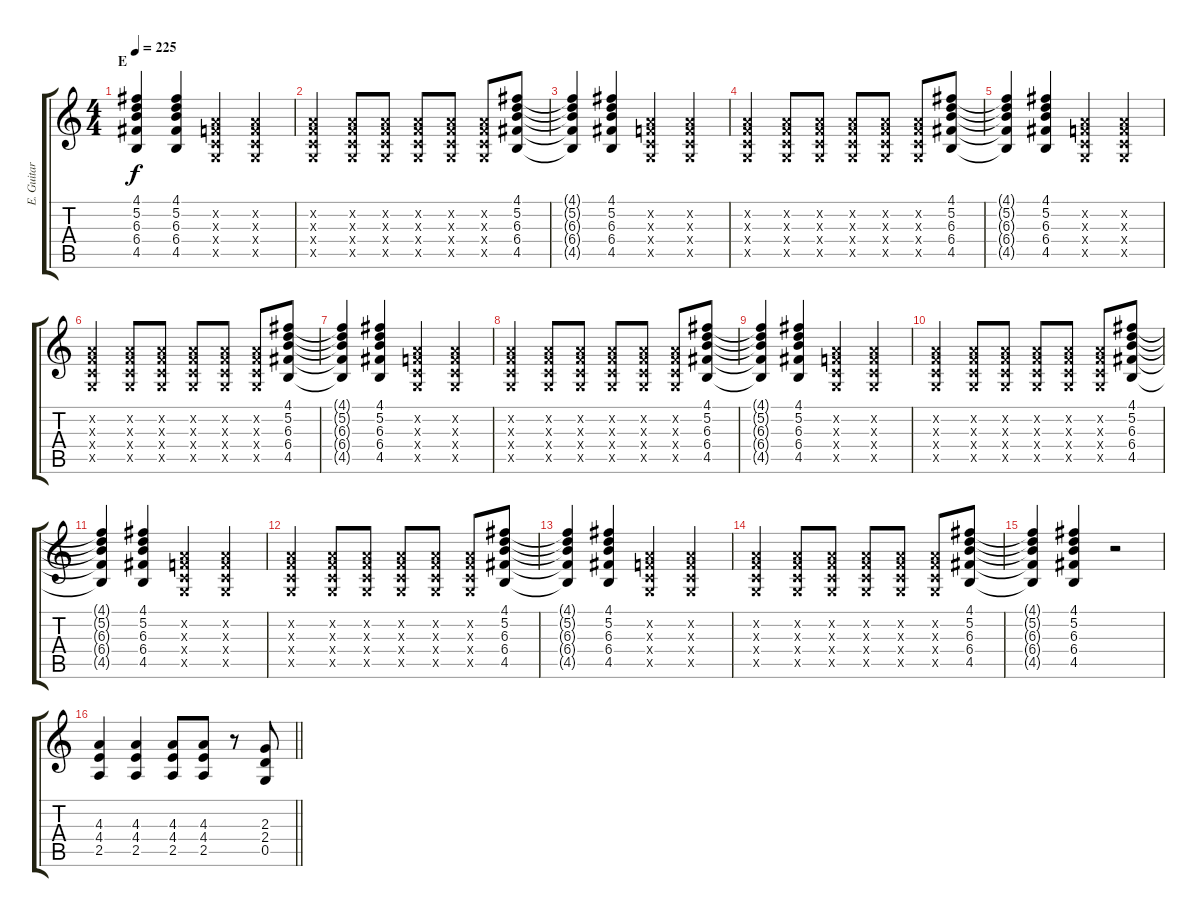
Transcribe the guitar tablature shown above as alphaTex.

\track ("E. Guitar II (Aoi)" "E. Guitar ") {instrument overdrivenguitar}
\staff {score tabs}
\tuning (D4 A3 F3 C3 G2 D2) {hide}
\ts (4 4)
\section ("" "E")
\tempo 225
\clef g2
\ks c
(4.1{t} 5.2{t} 6.3{t} 6.4{t} 4.5{t}).4{dy f} (4.1 5.2 6.3 6.4 4.5).4 (0.2{x} 0.3{x} 0.4{x} 0.5{x}).4 (0.2{x} 0.3{x} 0.4{x} 0.5{x}).4 |
(0.2{x} 0.3{x} 0.4{x} 0.5{x}).4 (0.2{x} 0.3{x} 0.4{x} 0.5{x}).8 (0.2{x} 0.3{x} 0.4{x} 0.5{x}).8 (0.2{x} 0.3{x} 0.4{x} 0.5{x}).8 (0.2{x} 0.3{x} 0.4{x} 0.5{x}).8 (0.2{x} 0.3{x} 0.4{x} 0.5{x}).8 (4.1 5.2 6.3 6.4 4.5).8 |
(4.1{t} 5.2{t} 6.3{t} 6.4{t} 4.5{t}).4 (4.1 5.2 6.3 6.4 4.5).4 (0.2{x} 0.3{x} 0.4{x} 0.5{x}).4 (0.2{x} 0.3{x} 0.4{x} 0.5{x}).4 |
(0.2{x} 0.3{x} 0.4{x} 0.5{x}).4 (0.2{x} 0.3{x} 0.4{x} 0.5{x}).8 (0.2{x} 0.3{x} 0.4{x} 0.5{x}).8 (0.2{x} 0.3{x} 0.4{x} 0.5{x}).8 (0.2{x} 0.3{x} 0.4{x} 0.5{x}).8 (0.2{x} 0.3{x} 0.4{x} 0.5{x}).8 (4.1 5.2 6.3 6.4 4.5).8 |
(4.1{t} 5.2{t} 6.3{t} 6.4{t} 4.5{t}).4 (4.1 5.2 6.3 6.4 4.5).4 (0.2{x} 0.3{x} 0.4{x} 0.5{x}).4 (0.2{x} 0.3{x} 0.4{x} 0.5{x}).4 |
(0.2{x} 0.3{x} 0.4{x} 0.5{x}).4 (0.2{x} 0.3{x} 0.4{x} 0.5{x}).8 (0.2{x} 0.3{x} 0.4{x} 0.5{x}).8 (0.2{x} 0.3{x} 0.4{x} 0.5{x}).8 (0.2{x} 0.3{x} 0.4{x} 0.5{x}).8 (0.2{x} 0.3{x} 0.4{x} 0.5{x}).8 (4.1 5.2 6.3 6.4 4.5).8 |
(4.1{t} 5.2{t} 6.3{t} 6.4{t} 4.5{t}).4 (4.1 5.2 6.3 6.4 4.5).4 (0.2{x} 0.3{x} 0.4{x} 0.5{x}).4 (0.2{x} 0.3{x} 0.4{x} 0.5{x}).4 |
(0.2{x} 0.3{x} 0.4{x} 0.5{x}).4 (0.2{x} 0.3{x} 0.4{x} 0.5{x}).8 (0.2{x} 0.3{x} 0.4{x} 0.5{x}).8 (0.2{x} 0.3{x} 0.4{x} 0.5{x}).8 (0.2{x} 0.3{x} 0.4{x} 0.5{x}).8 (0.2{x} 0.3{x} 0.4{x} 0.5{x}).8 (4.1 5.2 6.3 6.4 4.5).8 |
(4.1{t} 5.2{t} 6.3{t} 6.4{t} 4.5{t}).4 (4.1 5.2 6.3 6.4 4.5).4 (0.2{x} 0.3{x} 0.4{x} 0.5{x}).4 (0.2{x} 0.3{x} 0.4{x} 0.5{x}).4 |
(0.2{x} 0.3{x} 0.4{x} 0.5{x}).4 (0.2{x} 0.3{x} 0.4{x} 0.5{x}).8 (0.2{x} 0.3{x} 0.4{x} 0.5{x}).8 (0.2{x} 0.3{x} 0.4{x} 0.5{x}).8 (0.2{x} 0.3{x} 0.4{x} 0.5{x}).8 (0.2{x} 0.3{x} 0.4{x} 0.5{x}).8 (4.1 5.2 6.3 6.4 4.5).8 |
(4.1{t} 5.2{t} 6.3{t} 6.4{t} 4.5{t}).4 (4.1 5.2 6.3 6.4 4.5).4 (0.2{x} 0.3{x} 0.4{x} 0.5{x}).4 (0.2{x} 0.3{x} 0.4{x} 0.5{x}).4 |
(0.2{x} 0.3{x} 0.4{x} 0.5{x}).4 (0.2{x} 0.3{x} 0.4{x} 0.5{x}).8 (0.2{x} 0.3{x} 0.4{x} 0.5{x}).8 (0.2{x} 0.3{x} 0.4{x} 0.5{x}).8 (0.2{x} 0.3{x} 0.4{x} 0.5{x}).8 (0.2{x} 0.3{x} 0.4{x} 0.5{x}).8 (4.1 5.2 6.3 6.4 4.5).8 |
(4.1{t} 5.2{t} 6.3{t} 6.4{t} 4.5{t}).4 (4.1 5.2 6.3 6.4 4.5).4 (0.2{x} 0.3{x} 0.4{x} 0.5{x}).4 (0.2{x} 0.3{x} 0.4{x} 0.5{x}).4 |
(0.2{x} 0.3{x} 0.4{x} 0.5{x}).4 (0.2{x} 0.3{x} 0.4{x} 0.5{x}).8 (0.2{x} 0.3{x} 0.4{x} 0.5{x}).8 (0.2{x} 0.3{x} 0.4{x} 0.5{x}).8 (0.2{x} 0.3{x} 0.4{x} 0.5{x}).8 (0.2{x} 0.3{x} 0.4{x} 0.5{x}).8 (4.1 5.2 6.3 6.4 4.5).8 |
(4.1{t} 5.2{t} 6.3{t} 6.4{t} 4.5{t}).4 (4.1 5.2 6.3 6.4 4.5).4 r.2 |
\barLineRight lightlight
(4.3 4.4 2.5).4 (4.3 4.4 2.5).4 (4.3 4.4 2.5).8 (4.3 4.4 2.5).8 r.8 (2.3 2.4 0.5).8
